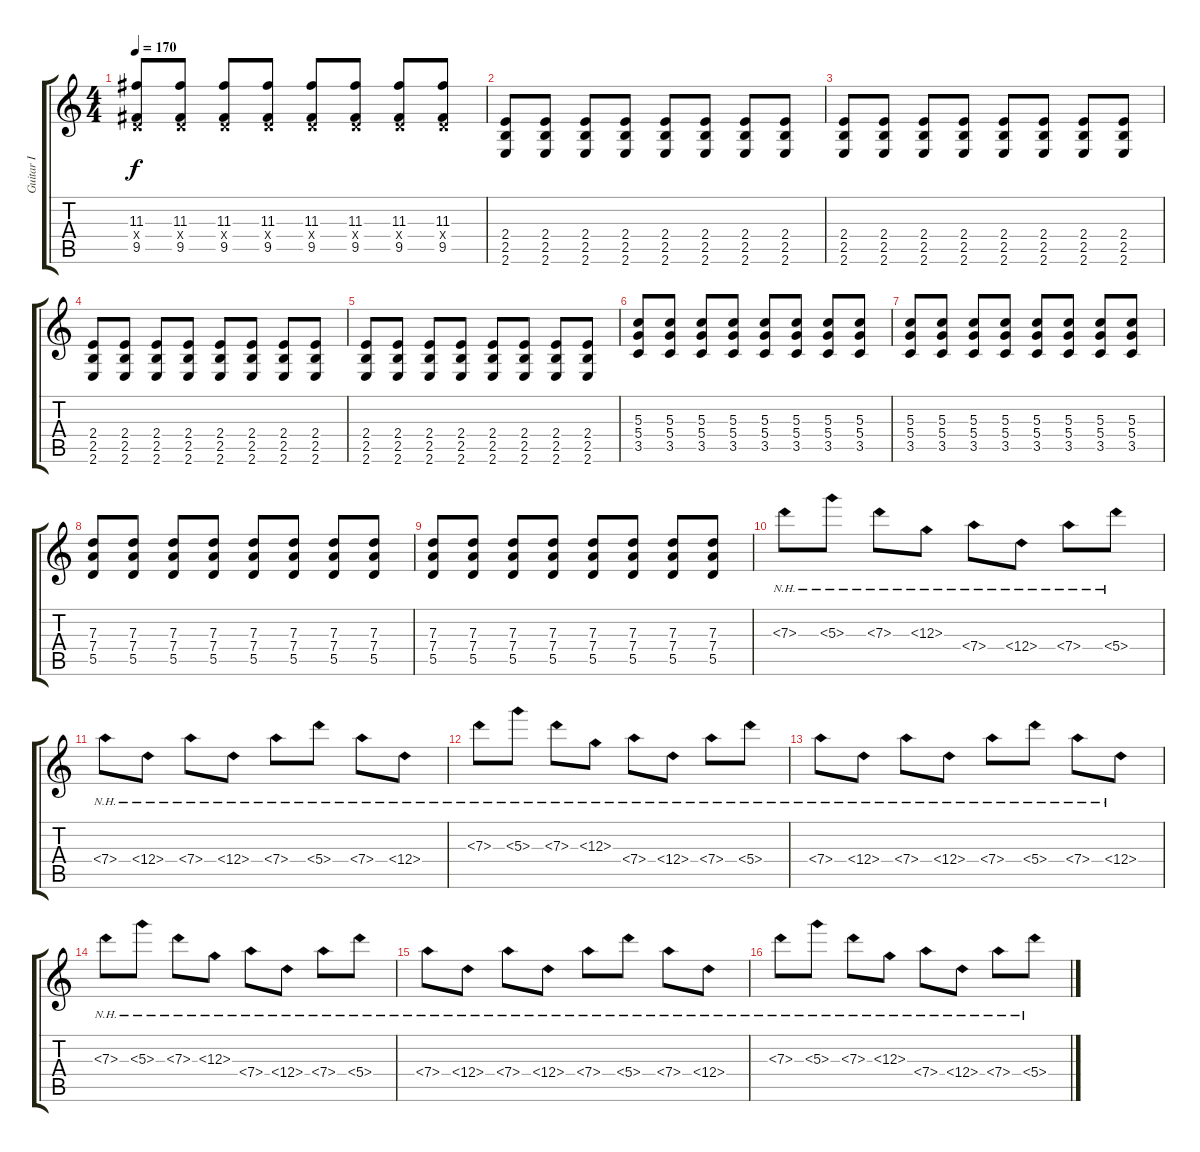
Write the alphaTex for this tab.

\track ("Guitar I" "Guitar I") {instrument overdrivenguitar}
\staff {score tabs}
\tuning (E4 B3 G3 D3 A2 D2) {hide}
\ts (4 4)
\tempo 170
\clef g2
\ks c
(11.3 0.4{x} 9.5).8{dy f} (11.3 0.4{x} 9.5).8 (11.3 0.4{x} 9.5).8 (11.3 0.4{x} 9.5).8 (11.3 0.4{x} 9.5).8 (11.3 0.4{x} 9.5).8 (11.3 0.4{x} 9.5).8 (11.3 0.4{x} 9.5).8 |
(2.4 2.5 2.6).8 (2.4 2.5 2.6).8 (2.4 2.5 2.6).8 (2.4 2.5 2.6).8 (2.4 2.5 2.6).8 (2.4 2.5 2.6).8 (2.4 2.5 2.6).8 (2.4 2.5 2.6).8 |
(2.4 2.5 2.6).8 (2.4 2.5 2.6).8 (2.4 2.5 2.6).8 (2.4 2.5 2.6).8 (2.4 2.5 2.6).8 (2.4 2.5 2.6).8 (2.4 2.5 2.6).8 (2.4 2.5 2.6).8 |
(2.4 2.5 2.6).8 (2.4 2.5 2.6).8 (2.4 2.5 2.6).8 (2.4 2.5 2.6).8 (2.4 2.5 2.6).8 (2.4 2.5 2.6).8 (2.4 2.5 2.6).8 (2.4 2.5 2.6).8 |
(2.4 2.5 2.6).8 (2.4 2.5 2.6).8 (2.4 2.5 2.6).8 (2.4 2.5 2.6).8 (2.4 2.5 2.6).8 (2.4 2.5 2.6).8 (2.4 2.5 2.6).8 (2.4 2.5 2.6).8 |
(5.3 5.4 3.5).8 (5.3 5.4 3.5).8 (5.3 5.4 3.5).8 (5.3 5.4 3.5).8 (5.3 5.4 3.5).8 (5.3 5.4 3.5).8 (5.3 5.4 3.5).8 (5.3 5.4 3.5).8 |
(5.3 5.4 3.5).8 (5.3 5.4 3.5).8 (5.3 5.4 3.5).8 (5.3 5.4 3.5).8 (5.3 5.4 3.5).8 (5.3 5.4 3.5).8 (5.3 5.4 3.5).8 (5.3 5.4 3.5).8 |
(7.3 7.4 5.5).8 (7.3 7.4 5.5).8 (7.3 7.4 5.5).8 (7.3 7.4 5.5).8 (7.3 7.4 5.5).8 (7.3 7.4 5.5).8 (7.3 7.4 5.5).8 (7.3 7.4 5.5).8 |
(7.3 7.4 5.5).8 (7.3 7.4 5.5).8 (7.3 7.4 5.5).8 (7.3 7.4 5.5).8 (7.3 7.4 5.5).8 (7.3 7.4 5.5).8 (7.3 7.4 5.5).8 (7.3 7.4 5.5).8 |
7.3{nh}.8{volume 6} 5.3{nh}.8 7.3{nh}.8 0.3{nh}.8 7.4{nh}.8 0.4{nh}.8 7.4{nh}.8 5.4{nh}.8 |
7.4{nh}.8 0.4{nh}.8 7.4{nh}.8 0.4{nh}.8 7.4{nh}.8 5.4{nh}.8 7.4{nh}.8 0.4{nh}.8 |
7.3{nh}.8{volume 6} 5.3{nh}.8 7.3{nh}.8 0.3{nh}.8 7.4{nh}.8 0.4{nh}.8 7.4{nh}.8 5.4{nh}.8 |
7.4{nh}.8 0.4{nh}.8 7.4{nh}.8 0.4{nh}.8 7.4{nh}.8 5.4{nh}.8 7.4{nh}.8 0.4{nh}.8 |
7.3{nh}.8{volume 6} 5.3{nh}.8 7.3{nh}.8 0.3{nh}.8 7.4{nh}.8 0.4{nh}.8 7.4{nh}.8 5.4{nh}.8 |
7.4{nh}.8 0.4{nh}.8 7.4{nh}.8 0.4{nh}.8 7.4{nh}.8 5.4{nh}.8 7.4{nh}.8 0.4{nh}.8 |
7.3{nh}.8{volume 6} 5.3{nh}.8 7.3{nh}.8 0.3{nh}.8 7.4{nh}.8 0.4{nh}.8 7.4{nh}.8 5.4{nh}.8
